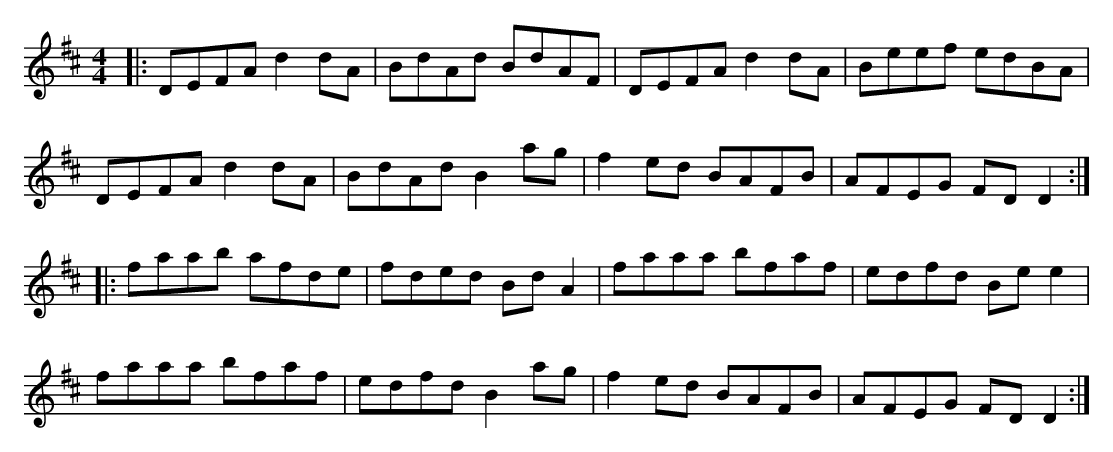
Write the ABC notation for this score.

X:1
M:4/4
K:D
|:DEFA d2dA|BdAd BdAF|DEFA d2dA|Beef edBA|
DEFA d2dA|BdAd B2ag|f2ed BAFB|AFEG FDD2:|
|:faab afde|fded BdA2|faaa bfaf|edfd Bee2|
faaa bfaf|edfd B2ag|f2ed BAFB|AFEG FDD2:|
